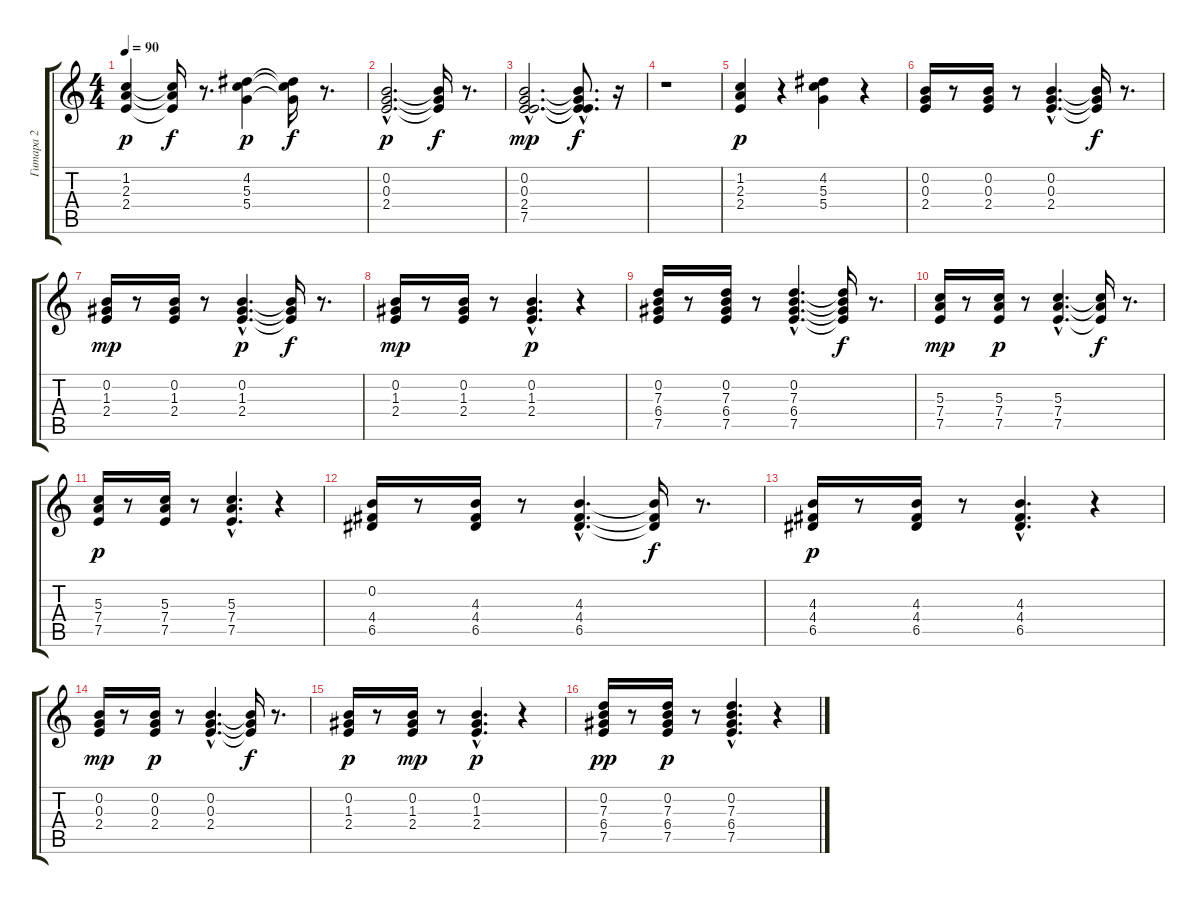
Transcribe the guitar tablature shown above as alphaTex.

\track ("Гитара 2" "Гитара 2") {instrument acousticguitarsteel}
\staff {score tabs}
\tuning (E4 B3 G3 D3 A2 E2) {hide}
\ts (4 4)
\tempo 90
\clef g2
\ks c
(1.2 2.3 2.4).4{dy p} (1.2{t} 2.3{t} 2.4{t}).16{dy f} r.8{d} (4.2 5.3 5.4).4{dy p} (4.2{t} 5.3{t} 5.4{t}).16{dy f} r.8{d} |
(0.2{hac} 0.3{hac} 2.4{hac}).2{d dy p} (0.2{t} 0.3{t} 2.4{t}).16{dy f} r.8{d} |
(0.2{hac} 0.3{hac} 2.4{hac} 7.5{hac}).2{d dy mp} (0.2{hac t} 0.3{hac t} 2.4{hac t} 7.5{hac t}).8{d dy f} r.16 |
r.1 |
(1.2 2.3 2.4).4{dy p} r.4 (4.2 5.3 5.4).4 r.4 |
(0.2 0.3 2.4).16 r.8 (0.2 0.3 2.4).16 r.8 (0.2{hac} 0.3{hac} 2.4{hac}).4{d} (0.2{t} 0.3{t} 2.4{t}).16{dy f} r.8{d} |
(0.2 1.3 2.4).16{dy mp} r.8 (0.2 1.3 2.4).16 r.8 (0.2{hac} 1.3{hac} 2.4{hac}).4{d dy p} (0.2{t} 1.3{t} 2.4{t}).16{dy f} r.8{d} |
(0.2 1.3 2.4).16{dy mp} r.8 (0.2 1.3 2.4).16 r.8 (0.2{hac} 1.3{hac} 2.4{hac}).4{d dy p} r.4 |
(0.2 7.3 6.4 7.5).16 r.8 (0.2 7.3 6.4 7.5).16 r.8 (0.2{hac} 7.3{hac} 6.4{hac} 7.5{hac}).4{d} (0.2{t} 7.3{t} 6.4{t} 7.5{t}).16{dy f} r.8{d} |
(5.3 7.4 7.5).16{dy mp} r.8 (5.3 7.4 7.5).16{dy p} r.8 (5.3{hac} 7.4{hac} 7.5{hac}).4{d} (5.3{t} 7.4{t} 7.5{t}).16{dy f} r.8{d} |
(5.3 7.4 7.5).16{dy p} r.8 (5.3 7.4 7.5).16 r.8 (5.3{hac} 7.4{hac} 7.5{hac}).4{d} r.4 |
(0.2 4.4 6.5).16 r.8 (4.3 4.4 6.5).16 r.8 (4.3{hac} 4.4{hac} 6.5{hac}).4{d} (4.3{t} 4.4{t} 6.5{t}).16{dy f} r.8{d} |
(4.3 4.4 6.5).16{dy p} r.8 (4.3 4.4 6.5).16 r.8 (4.3{hac} 4.4{hac} 6.5{hac}).4{d} r.4 |
(0.2 0.3 2.4).16{dy mp} r.8 (0.2 0.3 2.4).16{dy p} r.8 (0.2{hac} 0.3{hac} 2.4{hac}).4{d} (0.2{t} 0.3{t} 2.4{t}).16{dy f} r.8{d} |
(0.2 1.3 2.4).16{dy p} r.8 (0.2 1.3 2.4).16{dy mp} r.8 (0.2{hac} 1.3{hac} 2.4{hac}).4{d dy p} r.4 |
(0.2 7.3 6.4 7.5).16{dy pp} r.8 (0.2 7.3 6.4 7.5).16{dy p} r.8 (0.2{hac} 7.3{hac} 6.4{hac} 7.5{hac}).4{d} r.4
